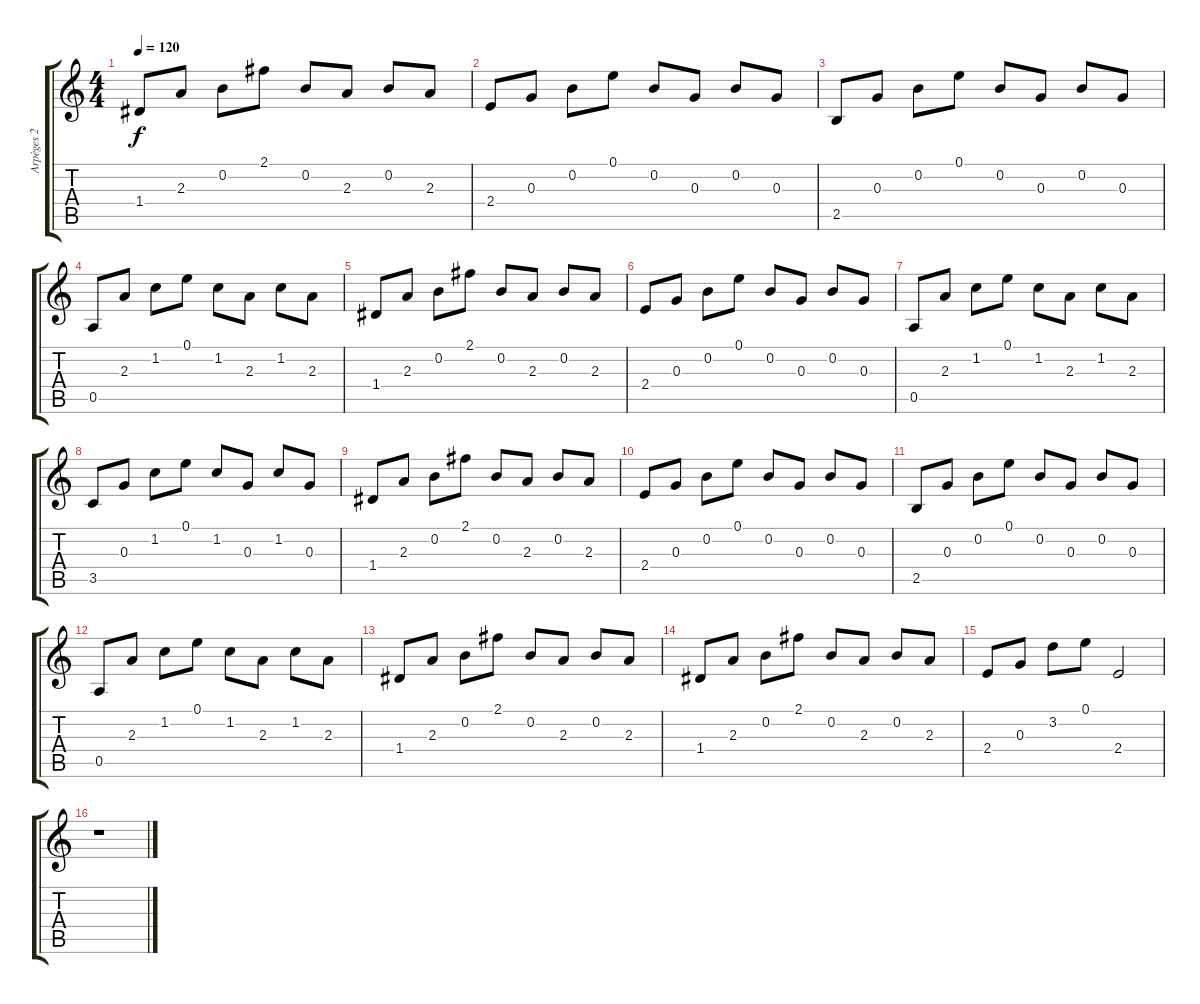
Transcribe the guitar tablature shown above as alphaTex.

\track ("Arpèges 2" "Arpèges 2") {instrument acousticguitarsteel}
\staff {score tabs}
\tuning (E4 B3 G3 D3 A2 E2) {hide}
\ts (4 4)
\tempo 120
\clef g2
\ks c
1.4.8{dy f} 2.3.8 0.2.8 2.1.8 0.2.8 2.3.8 0.2.8 2.3.8 |
2.4.8 0.3.8 0.2.8 0.1.8 0.2.8 0.3.8 0.2.8 0.3.8 |
2.5.8 0.3.8 0.2.8 0.1.8 0.2.8 0.3.8 0.2.8 0.3.8 |
0.5.8 2.3.8 1.2.8 0.1.8 1.2.8 2.3.8 1.2.8 2.3.8 |
1.4.8 2.3.8 0.2.8 2.1.8 0.2.8 2.3.8 0.2.8 2.3.8 |
2.4.8 0.3.8 0.2.8 0.1.8 0.2.8 0.3.8 0.2.8 0.3.8 |
0.5.8 2.3.8 1.2.8 0.1.8 1.2.8 2.3.8 1.2.8 2.3.8 |
3.5.8 0.3.8 1.2.8 0.1.8 1.2.8 0.3.8 1.2.8 0.3.8 |
1.4.8 2.3.8 0.2.8 2.1.8 0.2.8 2.3.8 0.2.8 2.3.8 |
2.4.8 0.3.8 0.2.8 0.1.8 0.2.8 0.3.8 0.2.8 0.3.8 |
2.5.8 0.3.8 0.2.8 0.1.8 0.2.8 0.3.8 0.2.8 0.3.8 |
0.5.8 2.3.8 1.2.8 0.1.8 1.2.8 2.3.8 1.2.8 2.3.8 |
1.4.8 2.3.8 0.2.8 2.1.8 0.2.8 2.3.8 0.2.8 2.3.8 |
1.4.8 2.3.8 0.2.8 2.1.8 0.2.8 2.3.8 0.2.8 2.3.8 |
2.4.8 0.3.8 3.2.8 0.1.8 2.4.2 |
r.1
